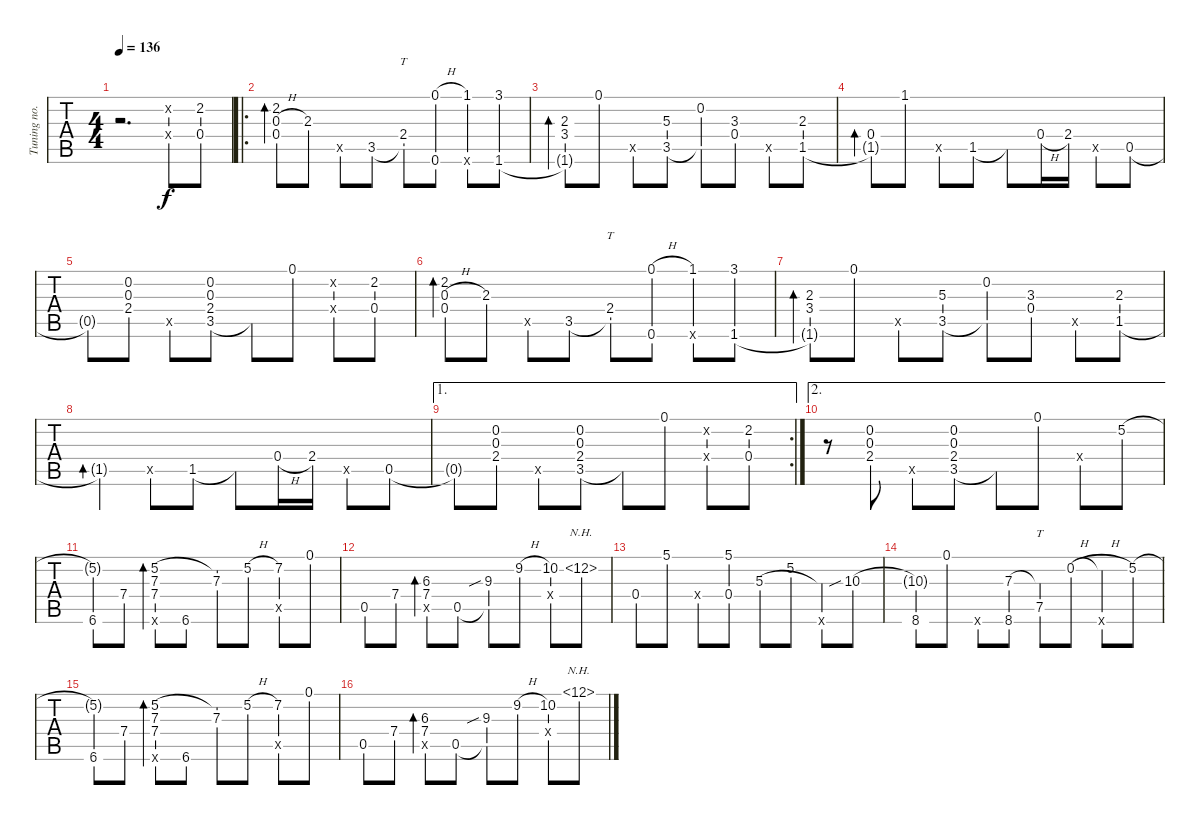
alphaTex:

\track ("Tuning no.1" "Tuning no.") {instrument acousticguitarsteel}
\staff {tabs}
\tuning (E4 C4 G3 D3 A2 E2) {hide}
\ts (4 4)
\tempo 136
\clef g2
\ks c
r.2{d dy f instrument acousticguitarsteel} (0.2{x rf 3} 0.4{x rf 1}).8 (2.2{lf 4} 0.4).8 |
\ro
(2.2 0.3{h} 0.4{rf 3}).8{bd 60} 2.3{lf 3}.8 0.5{x}.8 3.5.8 (2.4 3.5{t}).8{tt} (0.1{h} 0.6).8 (1.1 0.6{x}).8 (3.1 1.6).8 |
(2.3 3.4{rf 3} 1.6{t}).8{bd 60} 0.1.8 5.5{x}.8 (5.3{lf 5} 3.5{lf 2}).8 (0.2 3.5{t}).8 (3.3{lf 3} 0.4).8 0.5{x}.8 (2.3{lf 4} 1.5{lf 2}).8 |
(0.4{rf 3} 1.5{t}).8{bd 60} 1.1{lf 3}.8 0.5{x}.8 1.5.8 1.5{t}.8 0.4{h}.16 2.4.16 0.5{x}.8 0.5.8 |
0.5{t}.8 (0.2 0.3 2.4).8 0.5{x}.8 (0.2 0.3 2.4 3.5).8 3.5{t}.8 0.1.8 (0.2{x} 0.4{x}).8 (2.2 0.4).8 |
(2.2 0.3{h} 0.4{rf 3}).8{bd 60} 2.3.8 0.5{x}.8 3.5.8 (2.4 3.5{t}).8{tt} (0.1{h} 0.6).8 (1.1 0.6{x}).8 (3.1 1.6).8 |
(2.3 3.4{rf 3} 1.6{t}).8{bd 60} 0.1.8 5.5{x}.8 (5.3 3.5).8 (0.2 3.5{t}).8 (3.3 0.4).8 0.5{x}.8 (2.3 1.5).8 |
1.5{t}.4{bd 60} 0.5{x}.8 1.5.8 1.5{t}.8 0.4{h}.16 2.4.16 0.5{x}.8 0.5.8 |
\ae 1
\rc 2
0.5{t}.8 (0.2 0.3 2.4).8 0.5{x}.8 (0.2 0.3 2.4 3.5).8 3.5{t}.8 0.1.8 (0.2{x} 0.4{x}).8 (2.2 0.4).8 |
\ae 2
r.8 (0.2 0.3 2.4).8 0.5{x}.8 (0.2 0.3 2.4 3.5).8 3.5{t}.8 0.1.8 0.4{x}.8 5.2{lf 2}.8 |
(5.2{t} 6.6{lf 3}).8 7.4.8 (5.2 7.3 7.4{rf 3} 0.6{x rf 1}).8{bd 60} 6.6.8 (5.2{t} 7.3).8 5.2{h lf 2}.8 (7.2{lf 4} 0.5{x}).8 0.1.8 |
0.5.8 7.4.8 (6.3 7.4{rf 3} 0.5{x rf 1}).8{bd 60} 0.5.8 (9.3{sib lf 2} 0.5{t}).8 9.2{h lf 2}.8 (10.2{lf 3} 0.4{x}).8 12.2{nh lf 5}.8 |
0.4.8 5.1{lf 2}.8 0.4{x}.8 (5.1 0.4).8 5.3{lf 2}.8 5.2{lf 2}.8 (5.3{t} 0.6{x}).8 10.3{sib lf 4}.8 |
(10.3{t} 8.6{lf 2}).8 0.1.8 0.6{x}.8 (7.3{lf 3} 8.6{lf 4}).8 (7.3{t} 7.5{lf 2}).8{tt} 0.2{h}.8 (0.2{h t} 0.6{x}).8 5.2{lf 2}.8 |
(5.2{t} 6.6).8 7.4.8 (5.2 7.3{rf 3} 7.4 0.6{x rf 1}).8{bd 60} 6.6.8 (5.2{t} 7.3).8 5.2{h}.8 (7.2 0.5{x}).8 0.1.8 |
0.5.8 7.4.8 (6.3 7.4 0.5{x}).8{bd 60} 0.5.8 (9.3{sib} 0.5{t}).8 9.2{h}.8 (10.2 0.4{x}).8 12.1{nh}.8
